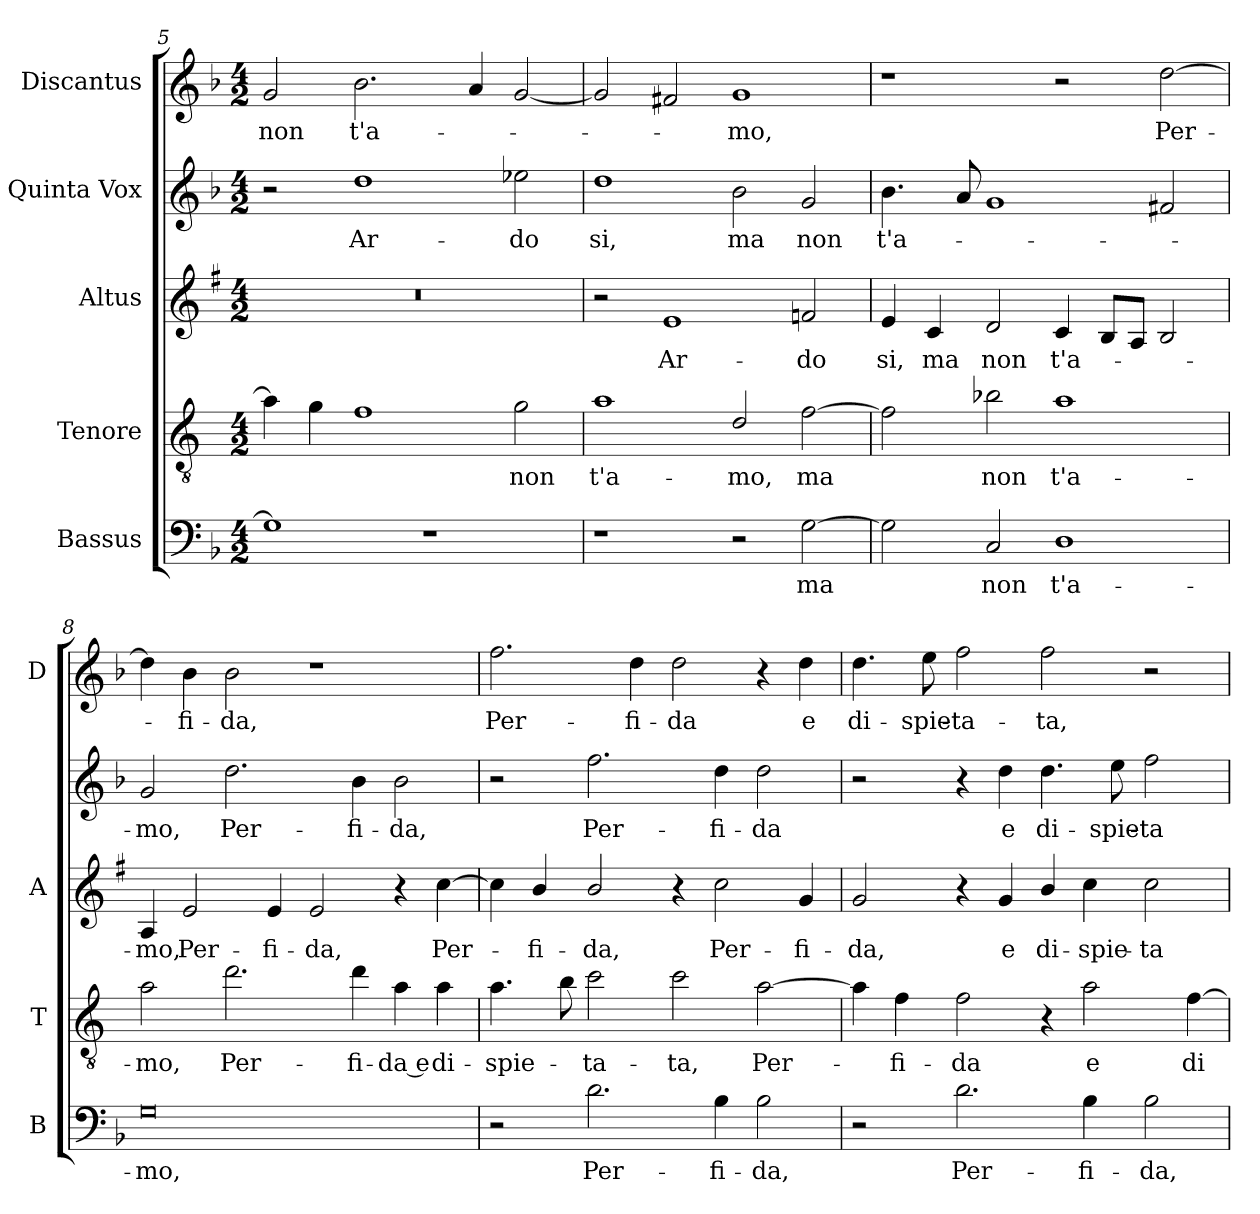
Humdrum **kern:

**kern	**text	**kern	**text	**kern	**text	**kern	**text	**kern	**text
*part5	*part5	*part4	*part4	*part3	*part3	*part2	*part2	*part1	*part1
*staff5	*staff5	*staff4	*staff4	*staff3	*staff3	*staff2	*staff2	*staff1	*staff1
*I"Bassus	*	*I"Tenore	*	*I"Altus	*	*I"Quinta Vox	*	*I"Discantus	*
*I'B	*	*I'T	*	*I'A	*	*	*	*I'D	*
*clefF4	*	*clefGv2	*	*clefG2	*	*clefG2	*	*clefG2	*
*	*	*ITrd4c7	*	*ITrd1c2	*	*	*	*	*
*k[b-]	*	*k[b-]	*	*k[b-]	*	*k[b-]	*	*k[b-]	*
*F:	*	*F:	*	*F:	*	*F:	*	*F:	*
*M4/2	*	*M4/2	*	*M4/2	*	*M4/2	*	*M4/2	*
=5	=5	=5	=5	=5	=5	=5	=5	=5	=5
!	!	!	!	!	!	!	!	!	!LO:LY:b
1G]	.	4d\]	.	0r	.	2r	.	2g/	non
.	.	4c\	.	.	.	.	.	.	.
!	!	!	!	!	!	!	!LO:LY:b	!	!LO:LY:b
.	.	1B-	.	.	.	1dd	Ar-	2.b-\	t'a-
1r	.	.	.	.	.	.	.	.	.
.	.	.	.	.	.	.	.	4a/	.
!	!	!	!LO:LY:b	!	!	!	!LO:LY:b	!	!
.	.	2c\	non	.	.	2ee-X\	-do	[2g/	.
=6	=6	=6	=6	=6	=6	=6	=6	=6	=6
!	!	!	!LO:LY:b	!	!	!	!LO:LY:b	!	!
1r	.	1d	t'a-	2r	.	1dd	si,	2g/]	.
!	!	!	!	!	!LO:LY:b	!	!	!	!
.	.	.	.	1d	Ar-	.	.	2f#X/	.
!	!	!	!LO:LY:b	!	!	!	!LO:LY:b	!	!LO:LY:b
2r	.	2G/	-mo,	.	.	2b-\	ma	1g	-mo,
!	!LO:LY:b	!	!LO:LY:b	!	!LO:LY:b	!	!LO:LY:b	!	!
[2G\	ma	[2B-\	ma	2e-X/	-do	2g/	non	.	.
=7	=7	=7	=7	=7	=7	=7	=7	=7	=7
!	!	!	!	!	!LO:LY:b	!	!LO:LY:b	!	!
2G\]	.	2B-\]	.	4d/	si,	4.b-\	t'a-	1r	.
!	!	!	!	!	!LO:LY:b	!	!	!	!
.	.	.	.	4B-/	ma	.	.	.	.
.	.	.	.	.	.	8a/	.	.	.
!	!LO:LY:b	!	!LO:LY:b	!	!LO:LY:b	!	!	!	!
2C/	non	2e-X\	non	2c/	non	1g	.	.	.
!	!LO:LY:b	!	!LO:LY:b	!	!LO:LY:b	!	!	!	!
1D	t'a-	1d	t'a-	4B-/	t'a-	.	.	2r	.
.	.	.	.	8A/L	.	.	.	.	.
.	.	.	.	8G/J	.	.	.	.	.
!	!	!	!	!	!	!	!	!	!LO:LY:b
.	.	.	.	2A/	.	2f#X/	.	[2dd\	Per-
=8	=8	=8	=8	=8	=8	=8	=8	=8	=8
!	!LO:LY:b	!	!LO:LY:b	!	!LO:LY:b	!	!LO:LY:b	!	!
0G	-mo,	2d\	-mo,	4G/	-mo,	2g/	-mo,	4dd\]	.
!	!	!	!	!	!LO:LY:b	!	!	!	!LO:LY:b
.	.	.	.	2d/	Per-	.	.	4b-\	-fi-
!	!	!	!LO:LY:b	!	!	!	!LO:LY:b	!	!LO:LY:b
.	.	2.g\	Per-	.	.	2.dd\	Per-	2b-\	-da,
!	!	!	!	!	!LO:LY:b	!	!	!	!
.	.	.	.	4d/	-fi-	.	.	.	.
!	!	!	!	!	!LO:LY:b	!	!	!	!
.	.	.	.	2d/	-da,	.	.	1r	.
!	!	!	!LO:LY:b	!	!	!	!LO:LY:b	!	!
.	.	4g\	-fi-	.	.	4b-\	-fi-	.	.
!	!	!	!LO:LY:b	!	!	!	!LO:LY:b	!	!
.	.	4d\	-da e	4r	.	2b-\	-da,	.	.
!	!	!	!LO:LY:b	!	!LO:LY:b	!	!	!	!
.	.	4d\	di-	[4b-\	Per-	.	.	.	.
!!LO:LB:g=z
=9	=9	=9	=9	=9	=9	=9	=9	=9	=9
!	!	!	!LO:LY:b	!	!	!	!	!	!LO:LY:b
2r	.	4.d\	-spie-	4b-\]	.	2r	.	2.ff\	Per-
!	!	!	!	!	!LO:LY:b	!	!	!	!
.	.	.	.	4a/	-fi-	.	.	.	.
.	.	8e\	.	.	.	.	.	.	.
!	!LO:LY:b	!	!LO:LY:b	!	!LO:LY:b	!	!LO:LY:b	!	!
2.d\	Per-	2f\	-ta-	2a/	-da,	2.ff\	Per-	.	.
!	!	!	!	!	!	!	!	!	!LO:LY:b
.	.	.	.	.	.	.	.	4dd\	-fi-
!	!	!	!LO:LY:b	!	!	!	!	!	!LO:LY:b
.	.	2f\	-ta,	4r	.	.	.	2dd\	-da
!	!LO:LY:b	!	!	!	!LO:LY:b	!	!LO:LY:b	!	!
4B-\	-fi-	.	.	2b-\	Per-	4dd\	-fi-	.	.
!	!LO:LY:b	!	!LO:LY:b	!	!	!	!LO:LY:b	!	!
2B-\	-da,	[2d\	Per-	.	.	2dd\	-da	4r	.
!	!	!	!	!	!LO:LY:b	!	!	!	!LO:LY:b
.	.	.	.	4f/	-fi-	.	.	4dd\	e
=10	=10	=10	=10	=10	=10	=10	=10	=10	=10
!	!	!	!	!	!LO:LY:b	!	!	!	!LO:LY:b
2r	.	4d\]	.	2f/	-da,	2r	.	4.dd\	di-
!	!	!	!LO:LY:b	!	!	!	!	!	!
.	.	4B-\	-fi-	.	.	.	.	.	.
!	!	!	!	!	!	!	!	!	!LO:LY:b
.	.	.	.	.	.	.	.	8ee\	-spie-
!	!LO:LY:b	!	!LO:LY:b	!	!	!	!	!	!LO:LY:b
2.d\	Per-	2B-\	-da	4r	.	4r	.	2ff\	-ta-
!	!	!	!	!	!LO:LY:b	!	!LO:LY:b	!	!
.	.	.	.	4f/	e	4dd\	e	.	.
!	!	!	!	!	!LO:LY:b	!	!LO:LY:b	!	!LO:LY:b
.	.	4r	.	4a/	di-	4.dd\	di-	2ff\	-ta,
!	!LO:LY:b	!	!LO:LY:b	!	!LO:LY:b	!	!	!	!
4B-\	-fi-	2d\	e	4b-\	-spie-	.	.	.	.
!	!	!	!	!	!	!	!LO:LY:b	!	!
.	.	.	.	.	.	8ee\	-spie-	.	.
!	!LO:LY:b	!	!	!	!LO:LY:b	!	!LO:LY:b	!	!
2B-\	-da,	.	.	2b-\	-ta-	2ff\	-ta-	2r	.
!	!	!	!LO:LY:b	!	!	!	!	!	!
.	.	[4B-\	di-	.	.	.	.	.	.
=	=	=	=	=	=	=	=	=	=
*-	*-	*-	*-	*-	*-	*-	*-	*-	*-
